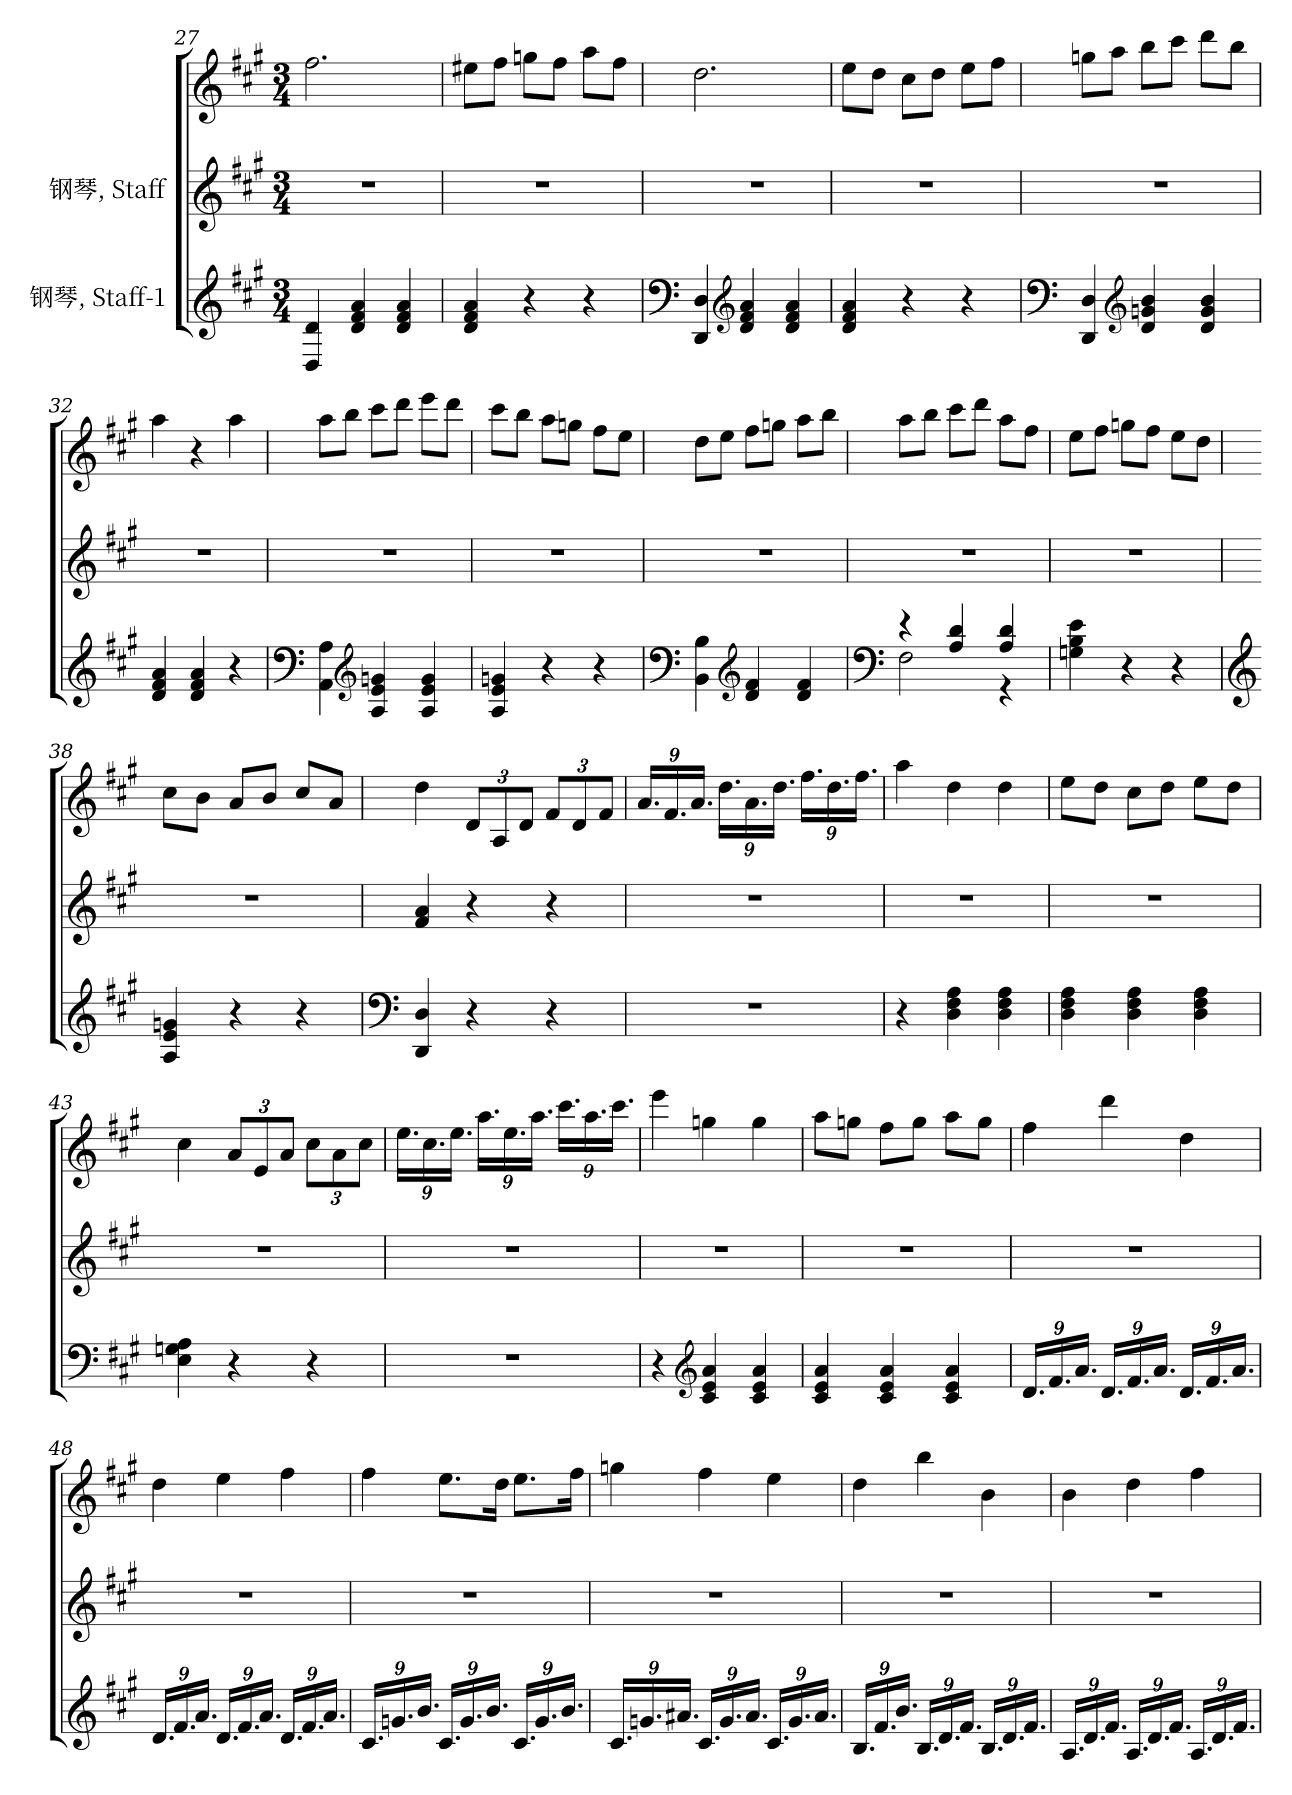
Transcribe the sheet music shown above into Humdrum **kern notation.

**kern	**kern	**kern
*part2	*part1	*part1
*staff3	*staff2	*staff1
*I"钢琴, Staff-1	*I"钢琴, Staff	*
!!LO:LB:g=z
*clefG2	*clefG2	*clefG2
*k[f#c#g#]	*k[f#c#g#]	*k[f#c#g#]
*M3/4	*M3/4	*M3/4
=27	=27	=27
4D/ 4d/	2.r	2.ff#\
4d/ 4f#/ 4a/	.	.
4d/ 4f#/ 4a/	.	.
=28	=28	=28
4d/ 4f#/ 4a/	2.r	8ee#X\L
.	.	8ff#\J
4r	.	8ggn\L
.	.	8ff#\J
4r	.	8aa\L
.	.	8ff#\J
=29	=29	=29
*clefF4	*	*
4DD/ 4D/	2.r	2.dd\
*clefG2	*	*
4d/ 4f#/ 4a/	.	.
4d/ 4f#/ 4a/	.	.
=30	=30	=30
4d/ 4f#/ 4a/	2.r	8ee\L
.	.	8dd\J
4r	.	8cc#\L
.	.	8dd\J
4r	.	8ee\L
.	.	8ff#\J
=31	=31	=31
*clefF4	*	*
4DD/ 4D/	2.r	8ggn\L
.	.	8aa\J
*clefG2	*	*
4d/ 4gn/ 4b/	.	8bb\L
.	.	8ccc#\J
4d/ 4g/ 4b/	.	8ddd\L
.	.	8bb\J
=32	=32	=32
4d/ 4f#/ 4a/	2.r	4aa\
4d/ 4f#/ 4a/	.	4r
4r	.	4aa\
!!LO:LB:g=z
=33	=33	=33
*clefF4	*	*
4AA\ 4A\	2.r	8aa\L
.	.	8bb\J
*clefG2	*	*
4A/ 4e/ 4gn/	.	8ccc#\L
.	.	8ddd\J
4A/ 4e/ 4g/	.	8eee\L
.	.	8ddd\J
=34	=34	=34
4A/ 4e/ 4gn/	2.r	8ccc#\L
.	.	8bb\J
4r	.	8aa\L
.	.	8ggn\J
4r	.	8ff#\L
.	.	8ee\J
=35	=35	=35
*clefF4	*	*
4BB\ 4B\	2.r	8dd\L
.	.	8ee\J
*clefG2	*	*
4d/ 4f#/	.	8ff#\L
.	.	8ggn\J
4d/ 4f#/	.	8aa\L
.	.	8bb\J
=36	=36	=36
*clefF4	*	*
*^	*	*
4r	2F#\	2.r	8aa\L
.	.	.	8bb\J
4A/ 4d/	.	.	8ccc#\L
.	.	.	8ddd\J
4A/ 4d/	4r	.	8aa\L
.	.	.	8ff#\J
*v	*v	*	*
!!LO:LB:g=z
=37	=37	=37
4Gn\ 4B\ 4e\	2.r	8ee\L
.	.	8ff#\J
4r	.	8ggn\L
.	.	8ff#\J
4r	.	8ee\L
.	.	8dd\J
=38	=38	=38
*clefG2	*	*
4A/ 4e/ 4gn/	2.r	8cc#\L
.	.	8b\J
4r	.	8a/L
.	.	8b/J
4r	.	8cc#/L
.	.	8a/J
=39	=39	=39
*clefF4	*	*
4DD/ 4D/	4f#/ 4a/	4dd\
*	*	*Xbrackettup
4r	4r	12d/L
.	.	12A/
.	.	12d/J
4r	4r	12f#/L
.	.	12d/
.	.	12f#/J
=40	=40	=40
2.r	2.r	18.a/LL
.	.	18.f#/
.	.	18.a/JJ
.	.	18.dd\LL
.	.	18.a\
.	.	18.dd\JJ
.	.	18.ff#\LL
.	.	18.dd\
.	.	18.ff#\JJ
!!LO:PB:g=z
=41	=41	=41
4r	2.r	4aa\
4D\ 4F#\ 4A\	.	4dd\
4D\ 4F#\ 4A\	.	4dd\
=42	=42	=42
4D\ 4F#\ 4A\	2.r	8ee\L
.	.	8dd\J
4D\ 4F#\ 4A\	.	8cc#\L
.	.	8dd\J
4D\ 4F#\ 4A\	.	8ee\L
.	.	8dd\J
=43	=43	=43
4E\ 4Gn\ 4A\	2.r	4cc#\
4r	.	12a/L
.	.	12e/
.	.	12a/J
4r	.	12cc#\L
.	.	12a\
.	.	12cc#\J
=44	=44	=44
2.r	2.r	18.ee\LL
.	.	18.cc#\
.	.	18.ee\JJ
.	.	18.aa\LL
.	.	18.ee\
.	.	18.aa\JJ
.	.	18.ccc#\LL
.	.	18.aa\
.	.	18.ccc#\JJ
=45	=45	=45
4r	2.r	4eee\
*clefG2	*	*
4c#/ 4e/ 4a/	.	4ggn\
4c#/ 4e/ 4a/	.	4gg\
!!LO:LB:g=z
=46	=46	=46
4c#/ 4e/ 4a/	2.r	8aa\L
.	.	8ggn\J
4c#/ 4e/ 4a/	.	8ff#\L
.	.	8gg\J
4c#/ 4e/ 4a/	.	8aa\L
.	.	8gg\J
=47	=47	=47
*Xbrackettup	*	*
18.d/LL	2.r	4ff#\
18.f#/	.	.
18.a/JJ	.	.
18.d/LL	.	4ddd\
18.f#/	.	.
18.a/JJ	.	.
18.d/LL	.	4dd\
18.f#/	.	.
18.a/JJ	.	.
=48	=48	=48
18.d/LL	2.r	4dd\
18.f#/	.	.
18.a/JJ	.	.
18.d/LL	.	4ee\
18.f#/	.	.
18.a/JJ	.	.
18.d/LL	.	4ff#\
18.f#/	.	.
18.a/JJ	.	.
!!LO:LB:g=z
=49	=49	=49
18.c#/LL	2.r	4ff#\
18.gn/	.	.
18.b/JJ	.	.
18.c#/LL	.	8.ee\L
18.g/	.	.
18.b/JJ	.	.
.	.	16dd\Jk
18.c#/LL	.	8.ee\L
18.g/	.	.
18.b/JJ	.	.
.	.	16ff#\Jk
=50	=50	=50
18.c#/LL	2.r	4ggn\
18.gn/	.	.
18.a#X/JJ	.	.
18.c#/LL	.	4ff#\
18.g/	.	.
18.a#/JJ	.	.
18.c#/LL	.	4ee\
18.g/	.	.
18.a#/JJ	.	.
=51	=51	=51
18.B/LL	2.r	4dd\
18.f#/	.	.
18.b/JJ	.	.
18.B/LL	.	4bb\
18.d/	.	.
18.f#/JJ	.	.
18.B/LL	.	4b\
18.d/	.	.
18.f#/JJ	.	.
!!LO:LB:g=z
=52	=52	=52
18.A/LL	2.r	4b\
18.d/	.	.
18.f#/JJ	.	.
18.A/LL	.	4dd\
18.d/	.	.
18.f#/JJ	.	.
18.A/LL	.	4ff#\
18.d/	.	.
18.f#/JJ	.	.
=	=	=
*-	*-	*-
